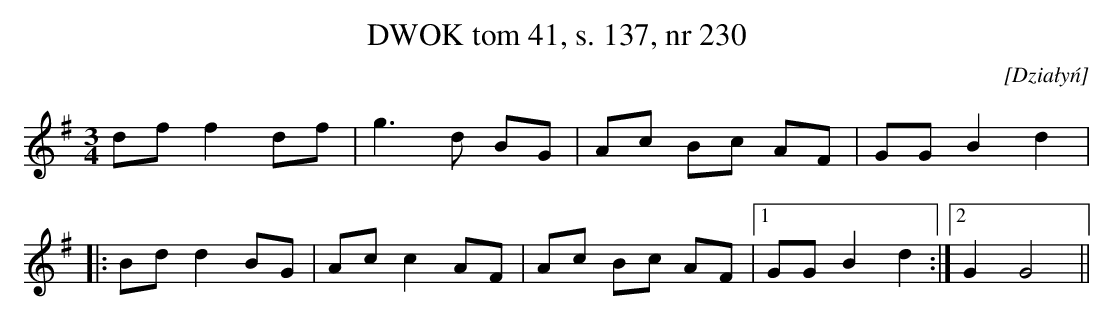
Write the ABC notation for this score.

X:1
T:DWOK tom 41, s. 137, nr 230
O:[Działyń]
L:1/16
M:3/4
K:G
d2f2 f4 d2f2|g6d2 B2G2|A2c2 B2c2 A2F2|G2G2 B4 d4|
|:B2d2 d4 B2G2|A2c2 c4 A2F2|A2c2 B2c2 A2F2| [1G2G2 B4 d4:| [2G4 G8||
